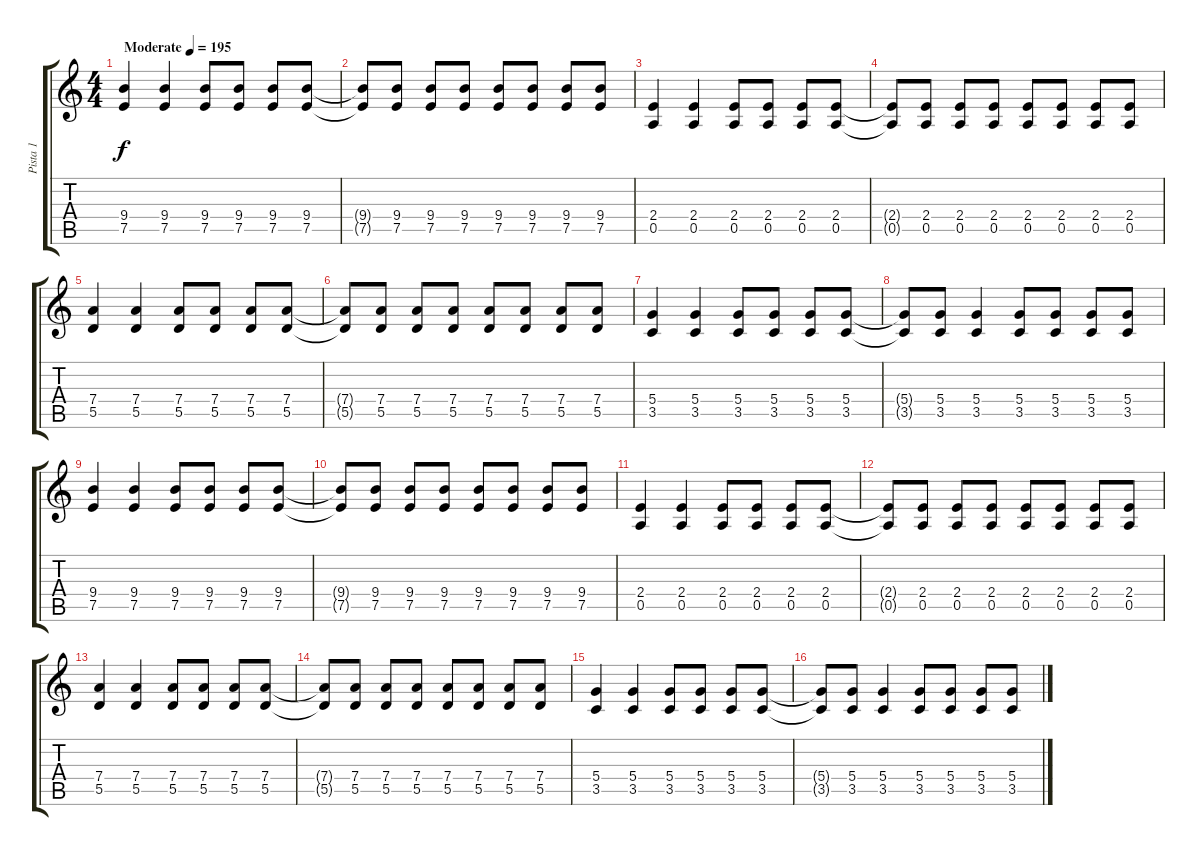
\track ("Pista 1" "Pista 1") {instrument distortionguitar}
\staff {score tabs}
\tuning (E4 B3 G3 D3 A2 E2) {hide}
\ts (4 4)
\tempo (195 "Moderate")
\clef g2
\ks c
(9.4 7.5).4{dy f instrument distortionguitar} (9.4 7.5).4 (9.4 7.5).8 (9.4 7.5).8 (9.4 7.5).8 (9.4 7.5).8 |
(9.4{t} 7.5{t}).8 (9.4 7.5).8 (9.4 7.5).8 (9.4 7.5).8 (9.4 7.5).8 (9.4 7.5).8 (9.4 7.5).8 (9.4 7.5).8 |
(2.4 0.5).4 (2.4 0.5).4 (2.4 0.5).8 (2.4 0.5).8 (2.4 0.5).8 (2.4 0.5).8 |
(2.4{t} 0.5{t}).8 (2.4 0.5).8 (2.4 0.5).8 (2.4 0.5).8 (2.4 0.5).8 (2.4 0.5).8 (2.4 0.5).8 (2.4 0.5).8 |
(7.4 5.5).4 (7.4 5.5).4 (7.4 5.5).8 (7.4 5.5).8 (7.4 5.5).8 (7.4 5.5).8 |
(7.4{t} 5.5{t}).8 (7.4 5.5).8 (7.4 5.5).8 (7.4 5.5).8 (7.4 5.5).8 (7.4 5.5).8 (7.4 5.5).8 (7.4 5.5).8 |
(5.4 3.5).4 (5.4 3.5).4 (5.4 3.5).8 (5.4 3.5).8 (5.4 3.5).8 (5.4 3.5).8 |
(5.4{t} 3.5{t}).8 (5.4 3.5).8 (5.4 3.5).4 (5.4 3.5).8 (5.4 3.5).8 (5.4 3.5).8 (5.4 3.5).8 |
(9.4 7.5).4 (9.4 7.5).4 (9.4 7.5).8 (9.4 7.5).8 (9.4 7.5).8 (9.4 7.5).8 |
(9.4{t} 7.5{t}).8 (9.4 7.5).8 (9.4 7.5).8 (9.4 7.5).8 (9.4 7.5).8 (9.4 7.5).8 (9.4 7.5).8 (9.4 7.5).8 |
(2.4 0.5).4 (2.4 0.5).4 (2.4 0.5).8 (2.4 0.5).8 (2.4 0.5).8 (2.4 0.5).8 |
(2.4{t} 0.5{t}).8 (2.4 0.5).8 (2.4 0.5).8 (2.4 0.5).8 (2.4 0.5).8 (2.4 0.5).8 (2.4 0.5).8 (2.4 0.5).8 |
(7.4 5.5).4 (7.4 5.5).4 (7.4 5.5).8 (7.4 5.5).8 (7.4 5.5).8 (7.4 5.5).8 |
(7.4{t} 5.5{t}).8 (7.4 5.5).8 (7.4 5.5).8 (7.4 5.5).8 (7.4 5.5).8 (7.4 5.5).8 (7.4 5.5).8 (7.4 5.5).8 |
(5.4 3.5).4 (5.4 3.5).4 (5.4 3.5).8 (5.4 3.5).8 (5.4 3.5).8 (5.4 3.5).8 |
(5.4{t} 3.5{t}).8 (5.4 3.5).8 (5.4 3.5).4 (5.4 3.5).8 (5.4 3.5).8 (5.4 3.5).8 (5.4 3.5).8
